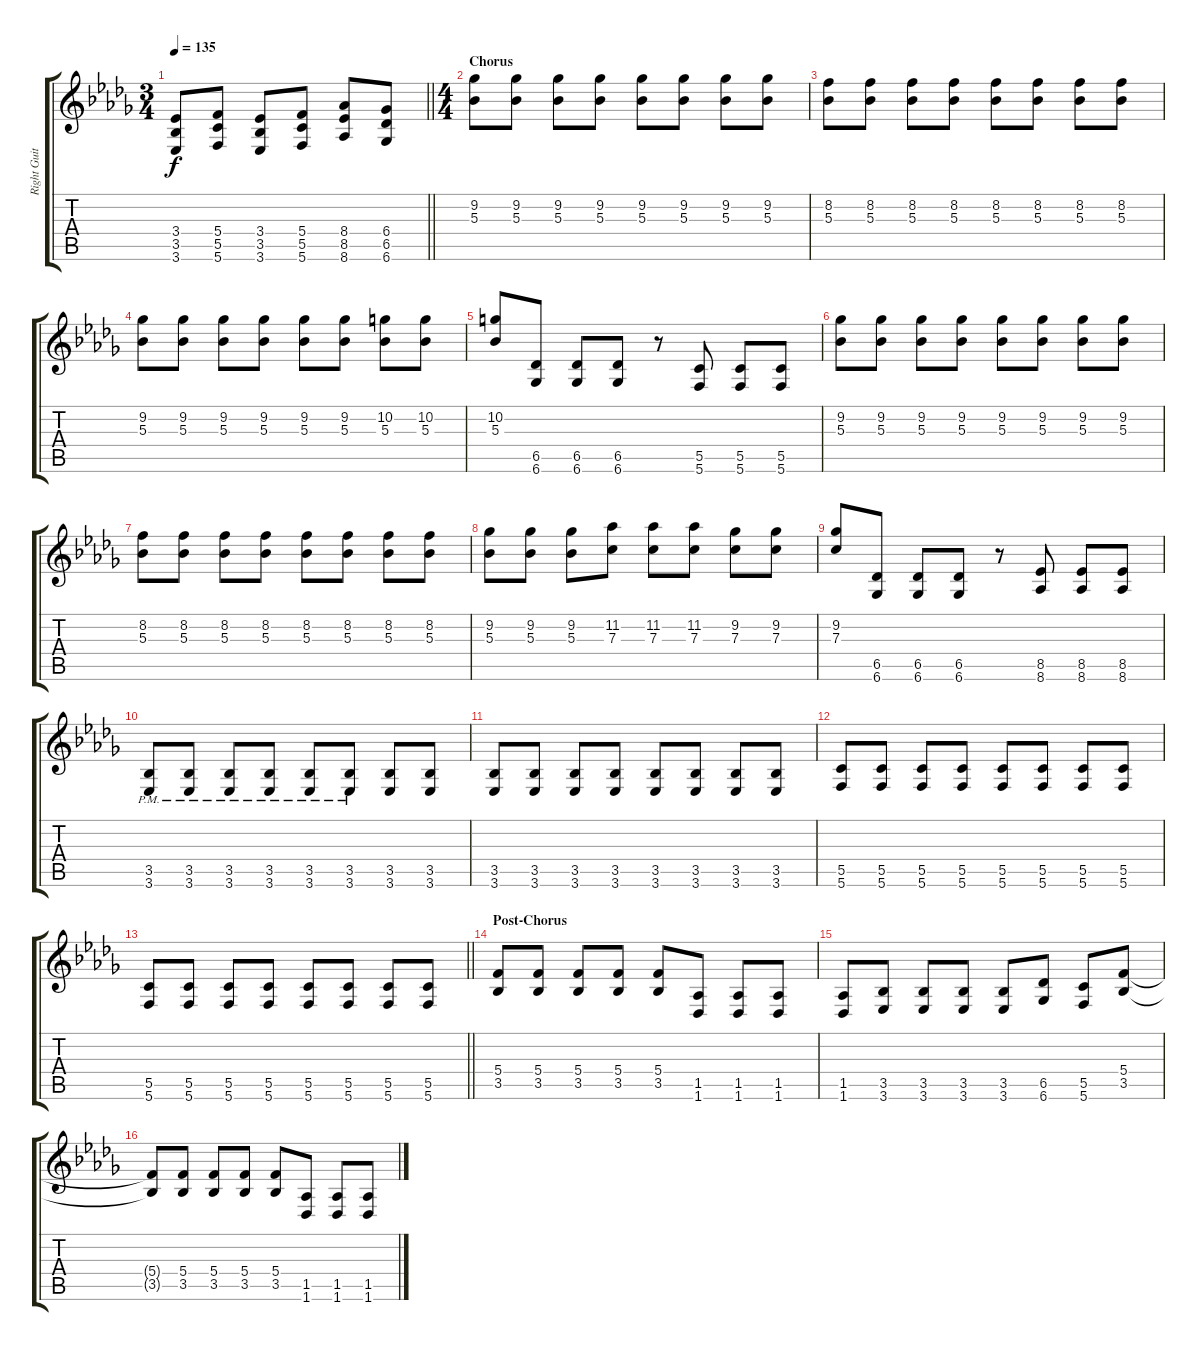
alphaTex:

\track ("Right Guitar" "Right Guit") {instrument distortionguitar}
\staff {score tabs}
\tuning (D4 A3 F3 C3 G2 C2) {hide}
\ts (3 4)
\tempo 135
\clef g2
\barLineRight lightlight
\ks db
(3.4 3.5 3.6).8{dy f} (5.4 5.5 5.6).8 (3.4 3.5 3.6).8 (5.4 5.5 5.6).8 (8.4 8.5 8.6).8 (6.4 6.5 6.6).8 |
\ts (4 4)
\section ("" "Chorus")
(9.2 5.3).8 (9.2 5.3).8 (9.2 5.3).8 (9.2 5.3).8 (9.2 5.3).8 (9.2 5.3).8 (9.2 5.3).8 (9.2 5.3).8 |
(8.2 5.3).8 (8.2 5.3).8 (8.2 5.3).8 (8.2 5.3).8 (8.2 5.3).8 (8.2 5.3).8 (8.2 5.3).8 (8.2 5.3).8 |
(9.2 5.3).8 (9.2 5.3).8 (9.2 5.3).8 (9.2 5.3).8 (9.2 5.3).8 (9.2 5.3).8 (10.2 5.3).8 (10.2 5.3).8 |
(10.2 5.3).8 (6.5 6.6).8 (6.5 6.6).8 (6.5 6.6).8 r.8 (5.5 5.6).8 (5.5 5.6).8 (5.5 5.6).8 |
(9.2 5.3).8 (9.2 5.3).8 (9.2 5.3).8 (9.2 5.3).8 (9.2 5.3).8 (9.2 5.3).8 (9.2 5.3).8 (9.2 5.3).8 |
(8.2 5.3).8 (8.2 5.3).8 (8.2 5.3).8 (8.2 5.3).8 (8.2 5.3).8 (8.2 5.3).8 (8.2 5.3).8 (8.2 5.3).8 |
(9.2 5.3).8 (9.2 5.3).8 (9.2 5.3).8 (11.2 7.3).8 (11.2 7.3).8 (11.2 7.3).8 (9.2 7.3).8 (9.2 7.3).8 |
(9.2 7.3).8 (6.5 6.6).8 (6.5 6.6).8 (6.5 6.6).8 r.8 (8.5 8.6).8 (8.5 8.6).8 (8.5 8.6).8 |
(3.5{pm} 3.6{pm}).8 (3.5{pm} 3.6{pm}).8 (3.5{pm} 3.6{pm}).8 (3.5{pm} 3.6{pm}).8 (3.5{pm} 3.6{pm}).8 (3.5{pm} 3.6{pm}).8 (3.5 3.6).8 (3.5 3.6).8 |
(3.5 3.6).8 (3.5 3.6).8 (3.5 3.6).8 (3.5 3.6).8 (3.5 3.6).8 (3.5 3.6).8 (3.5 3.6).8 (3.5 3.6).8 |
(5.5 5.6).8 (5.5 5.6).8 (5.5 5.6).8 (5.5 5.6).8 (5.5 5.6).8 (5.5 5.6).8 (5.5 5.6).8 (5.5 5.6).8 |
\barLineRight lightlight
(5.5 5.6).8 (5.5 5.6).8 (5.5 5.6).8 (5.5 5.6).8 (5.5 5.6).8 (5.5 5.6).8 (5.5 5.6).8 (5.5 5.6).8 |
\section ("" "Post-Chorus")
(5.4 3.5).8 (5.4 3.5).8 (5.4 3.5).8 (5.4 3.5).8 (5.4 3.5).8 (1.5 1.6).8 (1.5 1.6).8 (1.5 1.6).8 |
(1.5 1.6).8 (3.5 3.6).8 (3.5 3.6).8 (3.5 3.6).8 (3.5 3.6).8 (6.5 6.6).8 (5.5 5.6).8 (5.4 3.5).8 |
(5.4{t} 3.5{t}).8 (5.4 3.5).8 (5.4 3.5).8 (5.4 3.5).8 (5.4 3.5).8 (1.5 1.6).8 (1.5 1.6).8 (1.5 1.6).8
